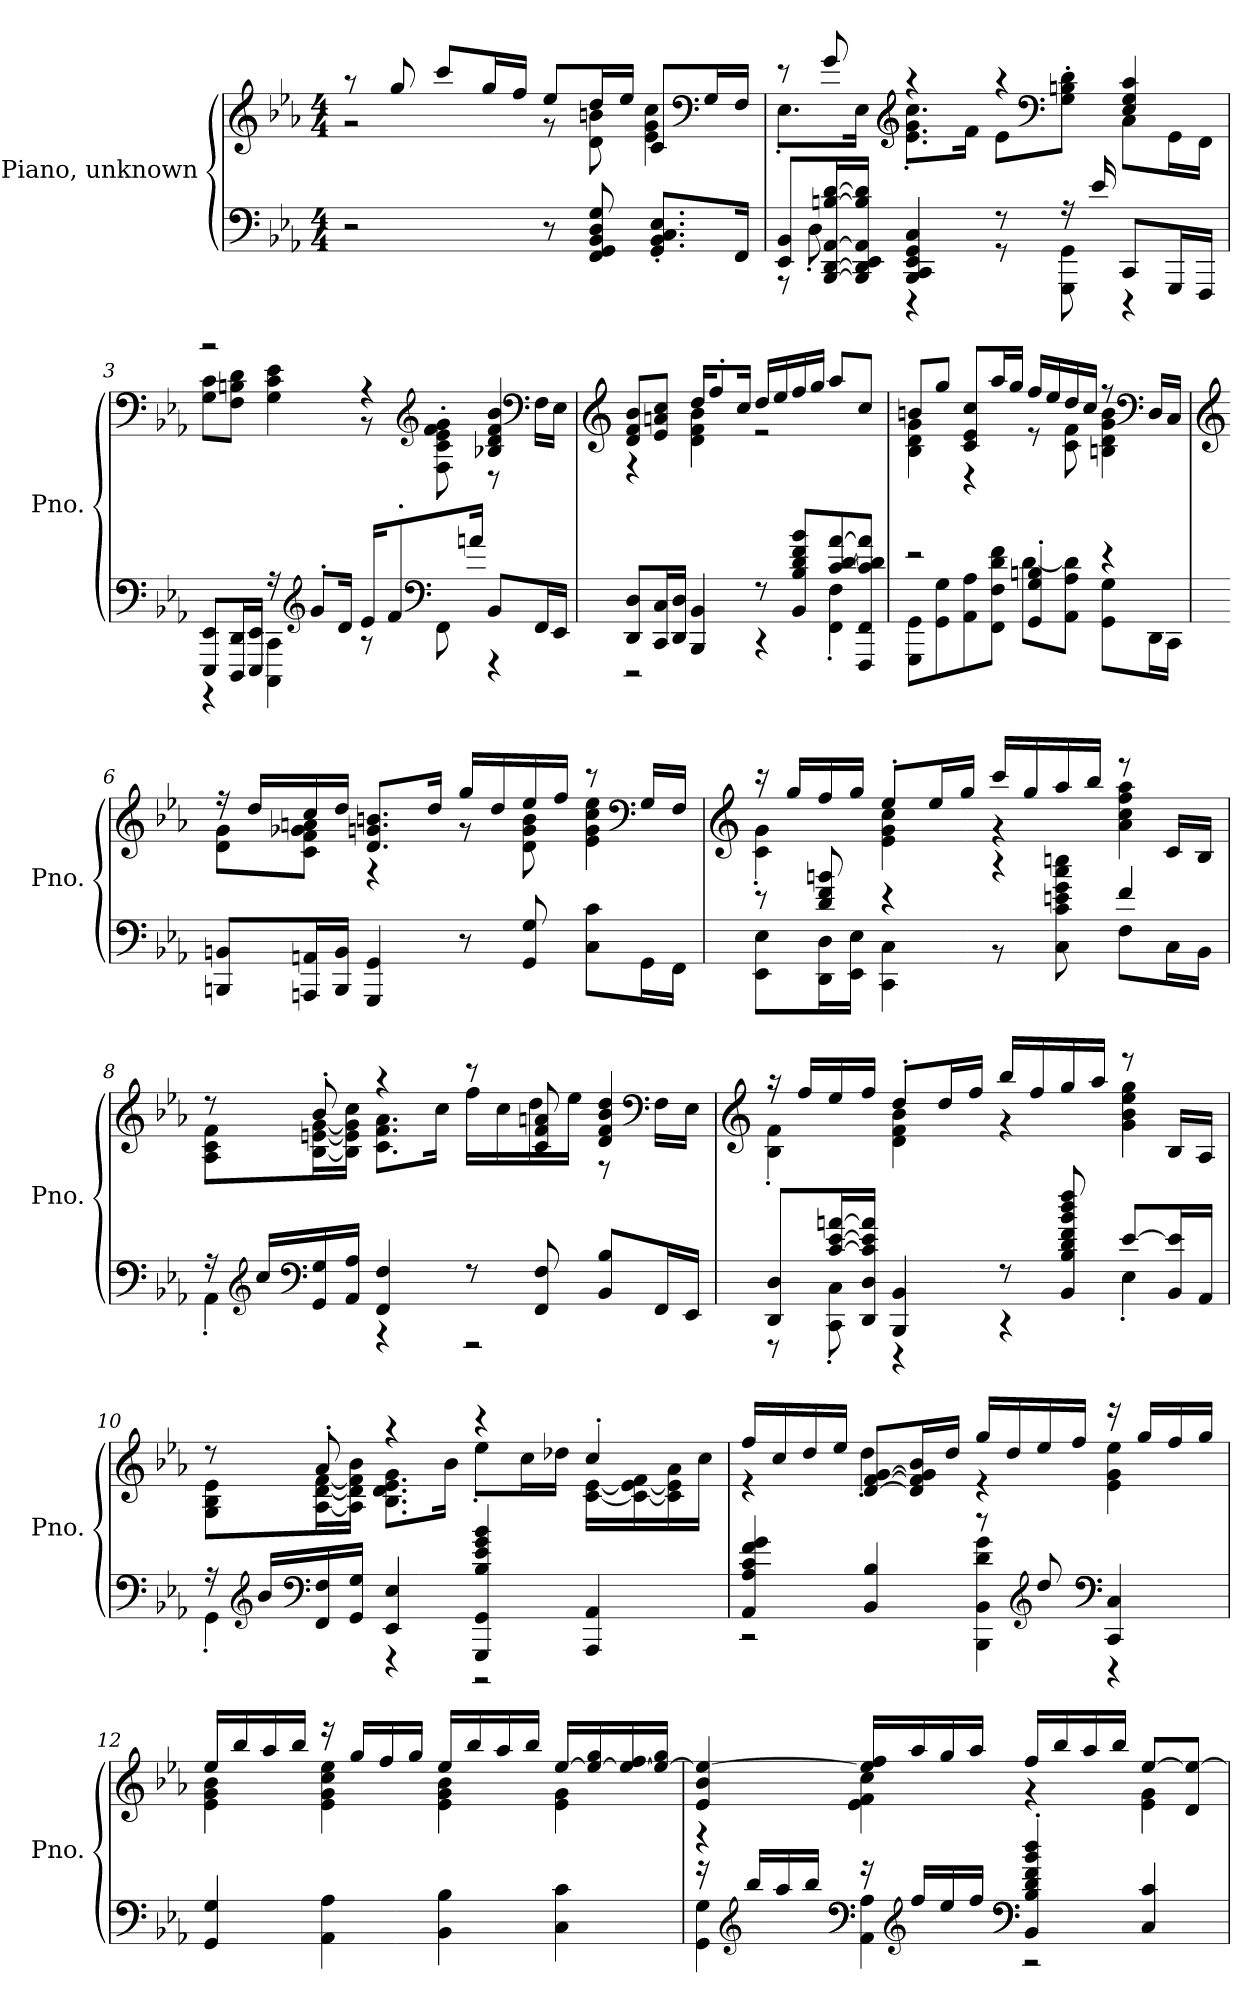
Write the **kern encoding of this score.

**kern	**kern
*part1	*part1
*staff2	*staff1
*I"Piano, unknown	*
*I'Pno.	*
*clefF4	*clefG2
*k[b-e-a-]	*k[b-e-a-]
*M4/4	*M4/4
*MM120	*MM120
=1	=1
*	*^
2r	8r	2r
.	8gg/	.
.	8ccc/L	.
.	16gg/L	.
.	16ff/JJ	.
8r	8ee-/L	8r
8FF/ 8GG/ 8BB-/ 8D/ 8G/	16dd/L	8d\ 8bn\
.	16ee-/JJ	.
8.GG/' 8.BB-/' 8.C/' 8.E-/'L	8c/L	4e-\ 4g\ 4cc\
*	*clefF4	*
.	16G/L	.
16FF/Jk	16F/JJ	.
=2	=2	=2
*^	*	*
8EE-/ 8BB-/L	8r	8r	8.E-'\L
[16BBB-/ [16DD/ [16AA-/ [16Bn/ [16d/L	8D'\	8g/	.
16BBB-/] 16DD/] 16EE-/ 16AA-/] 16B/] 16d/]JJ	.	.	16E-\Jk
*	*	*clefG2	*
4BBB-/ 4CC/ 4EE-/ 4GG/ 4C/	4r	4r	8.e-\' 8.g\' 8.cc\'L
.	.	.	16f\Jk
8r	8r	4r	8e-\L
*	*	*clefF4	*
16r	8GGG\ 8GG\	.	8G\' 8Bn\' 8d\'J
16e-/	.	.	.
8CC/L	4r	4E-/ 4G/ 4c/	8C\L
16GGG/L	.	.	16GG\L
16FFF/JJ	.	.	16FF\JJ
!!LO:LB:g=z	!!
=3	=3	=3	=3
8EEE-/ 8EE-/L	4r	2r	8G\ 8c\L
16DDD/ 16DD/L	.	.	8F\ 8Bn\ 8d\J
16EEE-/ 16EE-/JJ	.	.	.
16r	4CCC\ 4CC\	.	4G\ 4c\ 4e-\
*clefG2	*	*	*
8g'/L	.	.	.
16d/Jk	.	.	.
16e-/KL	8r	4r	8r
8f'/	.	.	.
*clefF4	*	*clefG2	*
.	8FF\	.	8F\' 8c\' 8e-\' 8f\' 8g\'
16an/Jk	.	.	.
8BB-/L	4r	4B-X/ 4d/ 4f/ 4b-/	8r
*	*	*clefF4	*
16FF/L	.	.	16F\LL
16EE-/JJ	.	.	16E-\JJ
=4	=4	=4	=4
*	*	*clefG2	*
8DD/ 8D/L	2r	8d/ 8f/ 8b-/L	4r
16CC/ 16C/L	.	8e-/ 8an/ 8cc/J	.
16DD/ 16D/JJ	.	.	.
4BBB-/ 4BB-/	.	16dd/KL	4d\ 4f\ 4b-\
.	.	8ff'/	.
.	.	16cc/Jk	.
8r	4r	16dd/LL	2r
.	.	16ee-/	.
8BB-/ 8B-/ 8d/ 8f/ 8b-/L	.	16ff/	.
.	.	16gg/JJ	.
[8c/ [8d/ [8a-/	4FF\' 4F\'	8aa-/L	.
8FFF/ 8FF/ 8c/] 8d/] 8a-/]J	.	8cc/J	.
!!LO:LB:g=z	!!
=5	=5	=5	=5
2r	8GGG\ 8GG\L	8bn/L	4B-\ 4d\ 4g\
.	8GG\ 8G\	8gg/J	.
.	8AA-\ 8A-\	8c/ 8e-/ 8cc/L	4r
.	8FF\ 8F\ 8d\ 8f\J	16aa-/L	.
.	.	16gg/JJ	.
4GG/' 4G/' 4Bn/'	[8d\L	16ff/LL	8r
.	.	16ee-/	.
.	8AA-\ 8A-\ 8d\]J	16dd/	8c\ 8f\
.	.	16cc/JJ	.
4r	8GG\ 8G\L	8r	4Bn\ 4d\ 4g\ 4b\
*	*	*clefF4	*
.	16DD\L	16D/LL	.
.	16CC\JJ	16C/JJ	.
*v	*v	*	*
=6	=6	=6
*	*clefG2	*
8BBBn/ 8BBn/L	16r	8d\ 8g\L
.	16dd/LL	.
16AAAn/ 16AAn/L	16cc/	8c\ 8f\ 8g-X\ 8an\J
16BBB/ 16BB/JJ	16dd/JJ	.
4GGG/ 4GG/	8.d/ 8.gn/ 8.bn/L	4r
.	16dd/Jk	.
8r	16gg/LL	8r
.	16dd/	.
8GG/ 8G/	16ee-/	8d\ 8g\ 8b\
.	16ff/JJ	.
8C\ 8c\L	8r	4e-\ 4g\ 4cc\ 4ee-\
*	*clefF4	*
16GG\L	16G/LL	.
16FF\JJ	16F/JJ	.
!!LO:LB:g=z	!!
=7	=7	=7
*	*clefG2	*
*^	*	*
8r	8EE-\ 8E-\L	16r	4c\' 4g\'
.	.	16gg/LL	.
8d/ 8f/ 8bn/	16DD\ 16D\L	16ff/	.
.	16EE-\ 16E-\JJ	16gg/JJ	.
4r	4CC\ 4C\	8ee-'/L	4e-\ 4g\ 4cc\
.	.	16ee-/L	.
.	.	16gg/JJ	.
4r	8r	16ccc/LL	4r
.	.	16gg/	.
.	8C\ 8c\ 8en\ 8g\ 8cc\ 8een\	16aa-/	.
.	.	16bb-/JJ	.
4f/	8F\L	8r	4a-\ 4cc\ 4ff\ 4aa-\
.	16C\L	16c/LL	.
.	16BB-\JJ	16B-/JJ	.
=8	=8	=8	=8
16r	4AA-'\	8r	8A-\ 8c\ 8f\L
*clefG2	*	*	*
16cc/LL	.	.	.
*clefF4	*	*	*
16GG/ 16G/	.	8b-'/	[16B-\ [16en\ [16g\L
16AA-/ 16A-/JJ	.	.	16B-\] 16e\] 16g\] 16cc\JJ
4FF/ 4F/	4r	4r	8.c\ 8.f\ 8.a-\L
.	.	.	16cc\Jk
8r	2r	8r	16ff\LL
.	.	.	16cc\
8FF/ 8F/	.	8c/ 8f/ 8an/	16dd\
.	.	.	16ee-\JJ
8BB-/ 8B-/L	.	4d/ 4f/ 4b-/ 4dd/	8r
*	*	*clefF4	*
16FF/L	.	.	16F\LL
16EE-/JJ	.	.	16E-\JJ
!!LO:LB:g=z	!!
=9	=9	=9	=9
*	*	*clefG2	*
8DD/ 8D/L	8r	16r	4B-\' 4f\'
.	.	16ff/LL	.
[16c/ [16e-/ [16an/L	8CC\' 8C\'	16ee-/	.
16DD/ 16D/ 16c/] 16e-/] 16a/]JJ	.	16ff/JJ	.
4BBB-/ 4BB-/	4r	8dd'/L	4d\ 4f\ 4b-\
.	.	16dd/L	.
.	.	16ff/JJ	.
8r	4r	16bb-/LL	4r
.	.	16ff/	.
8BB-/ 8B-/ 8d/ 8f/ 8b-/ 8dd/ 8ff/	.	16gg/	.
.	.	16aa-/JJ	.
[8e-/L	4E-'\	8r	4g\ 4b-\ 4ee-\ 4gg\
16BB-/ 16e-/]L	.	16B-/LL	.
16AA-/JJ	.	16A-/JJ	.
=10	=10	=10	=10
16r	4GG'\	8r	8G\ 8B-\ 8e-\L
*clefG2	*	*	*
16b-/LL	.	.	.
*clefF4	*	*	*
16FF/ 16F/	.	8a-'/	[16A-\ [16d\ [16f\L
16GG/ 16G/JJ	.	.	16A-\] 16d\] 16f\] 16b-\JJ
4EE-/ 4E-/	4r	4r	8.B-\ 8.d\ 8.e-\ 8.g\L
.	.	.	16b-\Jk
4GGG/ 4GG/ 4B-/ 4e-/ 4g/ 4b-/	2r	4r	8ee-'\L
.	.	.	16cc\L
.	.	.	16dd-X\JJ
4AAA-/ 4AA-/	.	4cc'/	[16c\ [16e-\LL
.	.	.	16c\_ 16e-\_ 16f\
.	.	.	16c\] 16e-\] 16a-\
.	.	.	16cc\JJ
!!LO:LB:g=z	!!
=11	=11	=11	=11
4AA-/ 4A-/ 4c/ 4f/ 4g/	2r	16ff/LL	4r
.	.	16cc/	.
.	.	16dd/	.
.	.	16ee-/JJ	.
4BB-/ 4B-/	.	[8d/ [8f/ [8g/L	4dd'\
.	.	16d/] 16f/] 16g/] 16b-/L	.
.	.	16dd/JJ	.
8r	4BBB-\ 4BB-\ 4d\ 4g\	16gg/LL	4r
.	.	16dd/	.
*clefG2	*	*	*
8dd/	.	16ee-/	.
.	.	16ff/JJ	.
*clefF4	*	*	*
4CC/ 4C/	4r	16r	4e-\ 4g\ 4ee-\
.	.	16gg/LL	.
.	.	16ff/	.
.	.	16gg/JJ	.
*v	*v	*	*
=12	=12	=12
4GG/ 4G/	16ee-/LL	4e-\ 4g\ 4b-\
.	16bb-/	.
.	16aa-/	.
.	16bb-/JJ	.
4AA-\ 4A-\	16r	4e-\ 4g\ 4cc\ 4ee-\
.	16gg/LL	.
.	16ff/	.
.	16gg/JJ	.
4BB-\ 4B-\	16ee-/LL	4e-\ 4g\ 4b-\
.	16bb-/	.
.	16aa-/	.
.	16bb-/JJ	.
4C\ 4c\	[16ee-/LL	4e-\ 4g\
.	16ee-/_ 16gg/	.
.	16ee-/_ 16ff/	.
.	16ee-/_ 16gg/JJ	.
!!LO:PB:g=z	!!
=13	=13	=13
*^	*	*
16r	4GG\ 4G\	4e-/ 4b-/ 4ee-/_	4r
*clefG2	*	*	*
16bb-/LL	.	.	.
16aa-/	.	.	.
16bb-/JJ	.	.	.
*clefF4	*	*	*
16r	4AA-\ 4A-\	16ee-/] 16ff/LL	4e-\ 4f\ 4cc\
*clefG2	*	*	*
16ff/LL	.	16aa-/	.
16ee-/	.	16gg/	.
16ff/JJ	.	16aa-/JJ	.
*clefF4	*	*	*
4BB-/' 4B-/' 4d/' 4f/' 4b-/' 4dd/'	2r	16ff/LL	4r
.	.	16bb-/	.
.	.	16aa-/	.
.	.	16bb-/JJ	.
4C/ 4c/	.	[8ee-/L	4e-\ 4g\
.	.	8d/ 8ee-/_J	.
*v	*v	*	*
*	*v	*v
=	=
*-	*-
